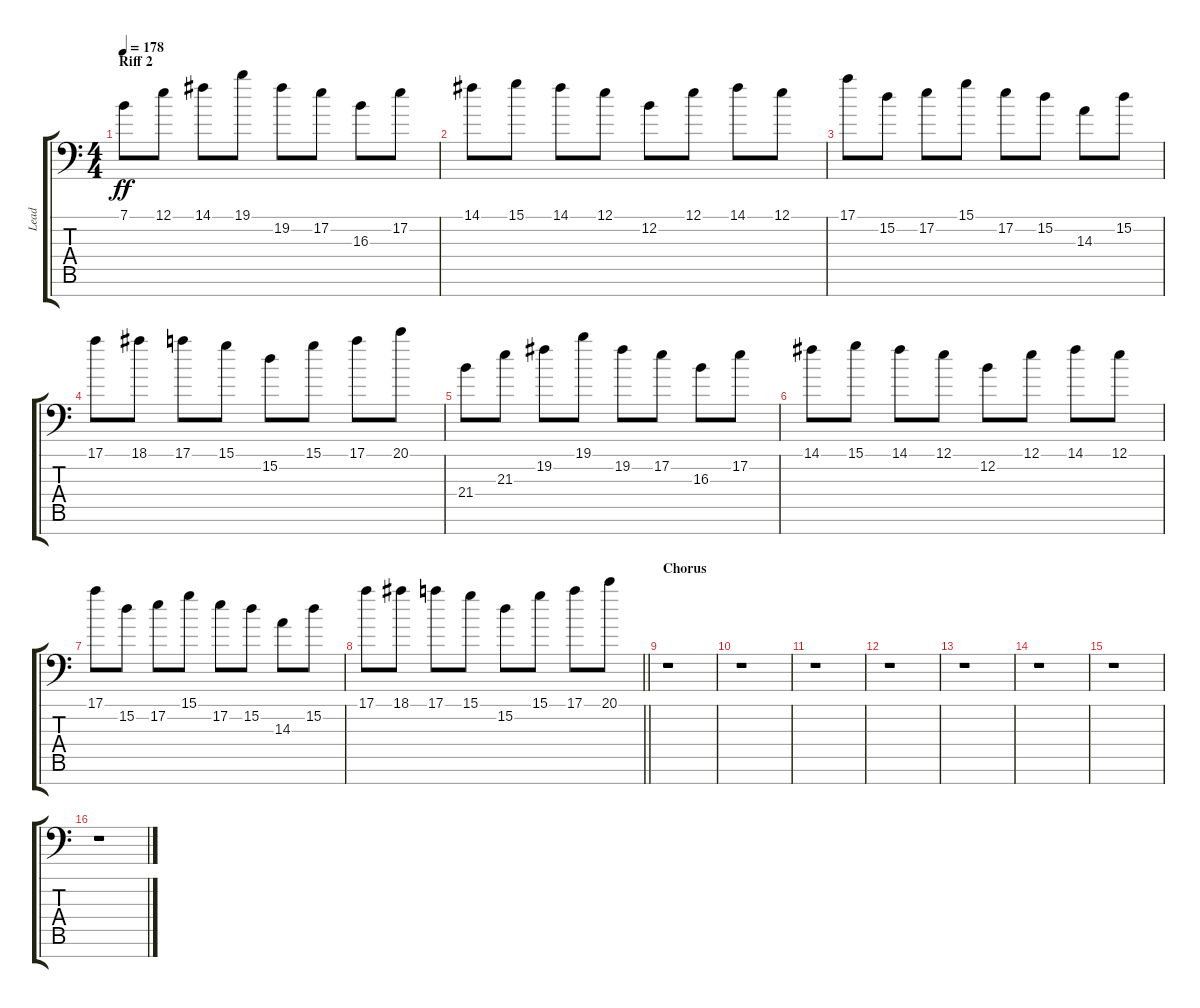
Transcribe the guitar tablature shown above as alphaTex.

\track ("Lead" "Lead") {instrument lead1square}
\staff {score tabs}
\tuning (E4 B3 G3 D3 A2 E2 C-1) {hide}
\ts (4 4)
\section ("" "Riff 2")
\tempo 178
\clef f4
\ks c
7.1.8{dy ff} 12.1.8 14.1.8 19.1.8 19.2.8 17.2.8 16.3.8 17.2.8 |
14.1.8 15.1.8 14.1.8 12.1.8 12.2.8 12.1.8 14.1.8 12.1.8 |
17.1.8 15.2.8 17.2.8 15.1.8 17.2.8 15.2.8 14.3.8 15.2.8 |
17.1.8 18.1.8 17.1.8 15.1.8 15.2.8 15.1.8 17.1.8 20.1.8 |
21.4.8 21.3.8 19.2.8 19.1.8 19.2.8 17.2.8 16.3.8 17.2.8 |
14.1.8 15.1.8 14.1.8 12.1.8 12.2.8 12.1.8 14.1.8 12.1.8 |
17.1.8 15.2.8 17.2.8 15.1.8 17.2.8 15.2.8 14.3.8 15.2.8 |
\barLineRight lightlight
17.1.8 18.1.8 17.1.8 15.1.8 15.2.8 15.1.8 17.1.8 20.1.8 |
\section ("" "Chorus")
r.1 |
r.1 |
r.1 |
r.1 |
r.1 |
r.1 |
r.1 |
r.1
